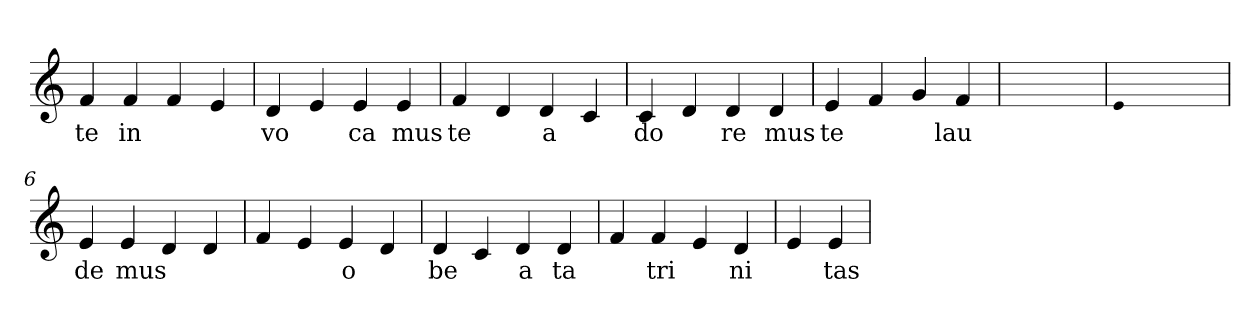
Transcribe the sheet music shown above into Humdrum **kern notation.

**kern	**text
*part1	*part1
*staff1	*staff1
*clefG2	*
=1	=1
4f	te
4f	in
4f	.
4e	.
=2	=2
4d	vo
4e	.
4e	ca
4e	mus
=3	=3
4f	te
4d	.
4d	a
4c	.
=4	=4
4c	do
4d	.
4d	re
4d	mus
=5	=5
4e	te
4f	.
4g	.
4f	lau
=6	=6
1ryy	.
=6	=6
qqe	.
1ryy	.
=6	=6
4e	de
4e	mus
4d	.
4d	.
=7	=7
4f	.
4e	.
4e	o
4d	.
=8	=8
4d	be
4c	.
4d	a
4d	ta
=9	=9
4f	.
4f	tri
4e	.
4d	ni
=10	=10
4e	.
4e	tas
=	=
*-	*-
